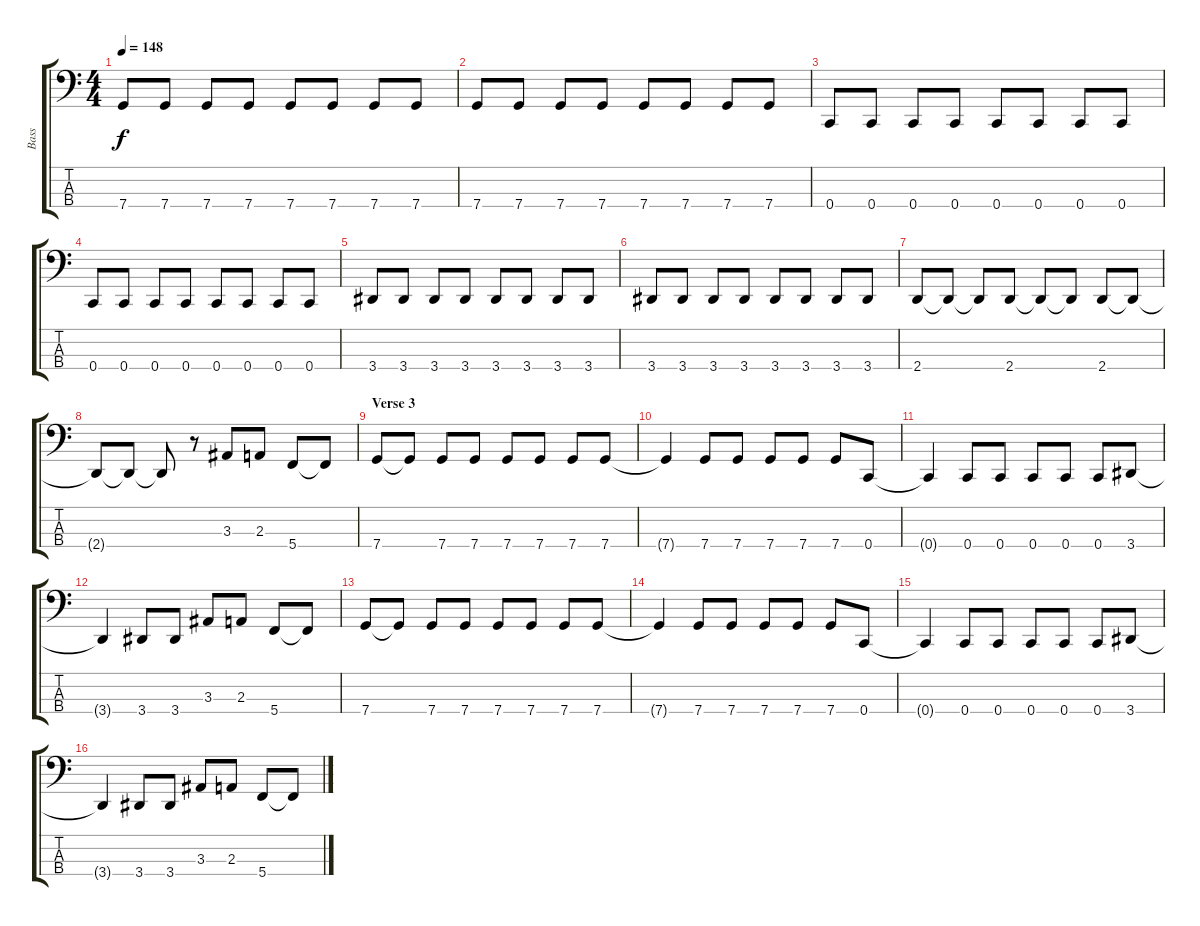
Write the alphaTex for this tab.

\track ("Bass" "Bass") {instrument electricbassfinger}
\staff {score tabs}
\tuning (F2 C2 G1 C1) {hide}
\ts (4 4)
\tempo 148
\clef f4
\ks c
7.4.8{dy f} 7.4.8 7.4.8 7.4.8 7.4.8 7.4.8 7.4.8 7.4.8 |
7.4.8 7.4.8 7.4.8 7.4.8 7.4.8 7.4.8 7.4.8 7.4.8 |
0.4.8 0.4.8 0.4.8 0.4.8 0.4.8 0.4.8 0.4.8 0.4.8 |
0.4.8 0.4.8 0.4.8 0.4.8 0.4.8 0.4.8 0.4.8 0.4.8 |
3.4.8 3.4.8 3.4.8 3.4.8 3.4.8 3.4.8 3.4.8 3.4.8 |
3.4.8 3.4.8 3.4.8 3.4.8 3.4.8 3.4.8 3.4.8 3.4.8 |
2.4.8 2.4{t}.8 2.4{t}.8 2.4.8 2.4{t}.8 2.4{t}.8 2.4.8 2.4{t}.8 |
2.4{t}.8 2.4{t}.8 2.4{t}.8 r.8 3.3.8 2.3.8 5.4.8 5.4{t}.8 |
\section ("" "Verse 3")
7.4.8 7.4{t}.8 7.4.8 7.4.8 7.4.8 7.4.8 7.4.8 7.4.8 |
7.4{t}.4 7.4.8 7.4.8 7.4.8 7.4.8 7.4.8 0.4.8 |
0.4{t}.4 0.4.8 0.4.8 0.4.8 0.4.8 0.4.8 3.4.8 |
3.4{t}.4 3.4.8 3.4.8 3.3.8 2.3.8 5.4.8 5.4{t}.8 |
7.4.8 7.4{t}.8 7.4.8 7.4.8 7.4.8 7.4.8 7.4.8 7.4.8 |
7.4{t}.4 7.4.8 7.4.8 7.4.8 7.4.8 7.4.8 0.4.8 |
0.4{t}.4 0.4.8 0.4.8 0.4.8 0.4.8 0.4.8 3.4.8 |
3.4{t}.4 3.4.8 3.4.8 3.3.8 2.3.8 5.4.8 5.4{t}.8
